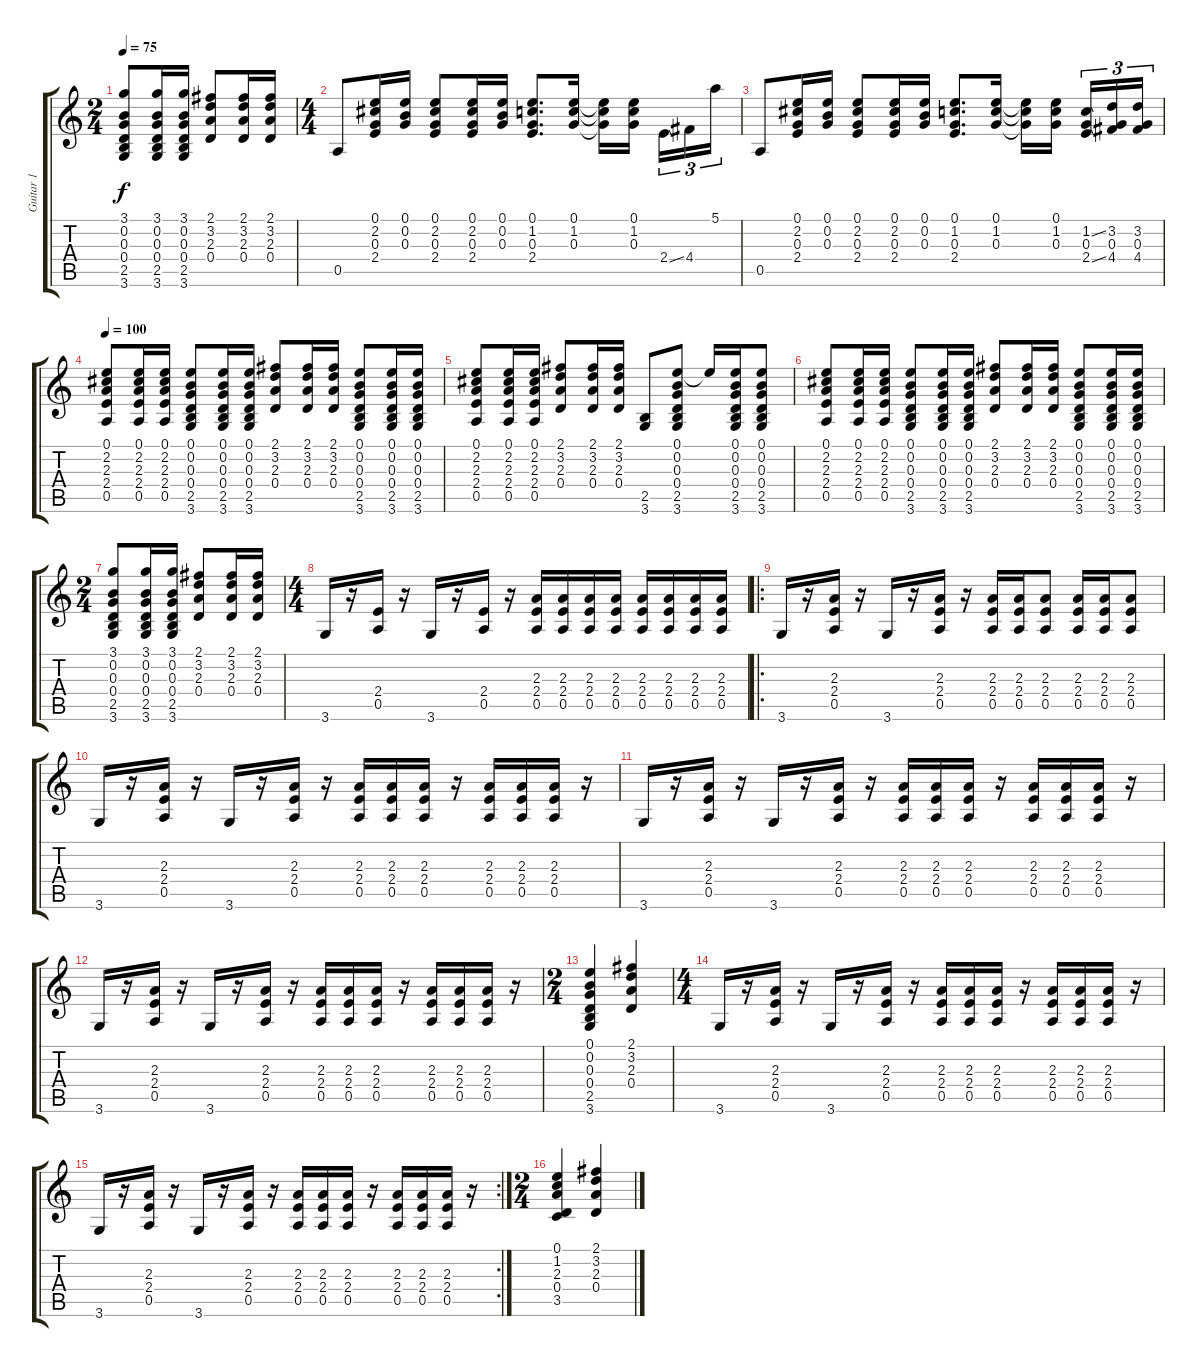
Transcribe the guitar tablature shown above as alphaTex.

\track ("Guitar 1" "Guitar 1") {instrument acousticguitarsteel}
\staff {score tabs}
\tuning (E4 B3 G3 D3 A2 E2) {hide}
\ts (2 4)
\tempo 75
\clef g2
\ks c
(3.1 0.2 0.3 0.4 2.5 3.6).8{dy f} (3.1 0.2 0.3 0.4 2.5 3.6).16 (3.1 0.2 0.3 0.4 2.5 3.6).16 (2.1 3.2 2.3 0.4).8 (2.1 3.2 2.3 0.4).16 (2.1 3.2 2.3 0.4).16 |
\ts (4 4)
0.5.8 (0.1 2.2 0.3 2.4).16 (0.1 0.2 0.3).16 (0.1 2.2 0.3 2.4).8 (0.1 2.2 0.3 2.4).16 (0.1 0.2 0.3).16 (0.1 1.2 0.3 2.4).8{d} (0.1 1.2 0.3).16 (0.1{t} 1.2{t} 0.3{t}).16 (0.1 1.2 0.3).16{beam splitsecondary} 2.4{ss}.16{tu (3 2)} 4.4.16{tu (3 2)} 5.1.16{tu (3 2)} |
0.5.8 (0.1 2.2 0.3 2.4).16 (0.1 0.2 0.3).16 (0.1 2.2 0.3 2.4).8 (0.1 2.2 0.3 2.4).16 (0.1 0.2 0.3).16 (0.1 1.2 0.3 2.4).8{d} (0.1 1.2 0.3).16 (0.1{t} 1.2{t} 0.3{t}).16 (0.1 1.2 0.3).16{beam splitsecondary} (1.2{ss} 0.3 2.4{ss}).16{tu (3 2)} (3.2 0.3 4.4).16{tu (3 2)} (3.2 0.3 4.4).16{tu (3 2)} |
\tempo 100
(0.1 2.2 2.3 2.4 0.5).8 (0.1 2.2 2.3 2.4 0.5).16 (0.1 2.2 2.3 2.4 0.5).16 (0.1 0.2 0.3 0.4 2.5 3.6).8 (0.1 0.2 0.3 0.4 2.5 3.6).16 (0.1 0.2 0.3 0.4 2.5 3.6).16 (2.1 3.2 2.3 0.4).8 (2.1 3.2 2.3 0.4).16 (2.1 3.2 2.3 0.4).16 (0.1 0.2 0.3 0.4 2.5 3.6).8 (0.1 0.2 0.3 0.4 2.5 3.6).16 (0.1 0.2 0.3 0.4 2.5 3.6).16 |
(0.1 2.2 2.3 2.4 0.5).8 (0.1 2.2 2.3 2.4 0.5).16 (0.1 2.2 2.3 2.4 0.5).16 (2.1 3.2 2.3 0.4).8 (2.1 3.2 2.3 0.4).16 (2.1 3.2 2.3 0.4).16 (2.5 3.6).8 (0.1 0.2 0.3 0.4 2.5 3.6).8 0.1{t}.16 (0.1 0.2 0.3 0.4 2.5 3.6).16 (0.1 0.2 0.3 0.4 2.5 3.6).8 |
(0.1 2.2 2.3 2.4 0.5).8 (0.1 2.2 2.3 2.4 0.5).16 (0.1 2.2 2.3 2.4 0.5).16 (0.1 0.2 0.3 0.4 2.5 3.6).8 (0.1 0.2 0.3 0.4 2.5 3.6).16 (0.1 0.2 0.3 0.4 2.5 3.6).16 (2.1 3.2 2.3 0.4).8 (2.1 3.2 2.3 0.4).16 (2.1 3.2 2.3 0.4).16 (0.1 0.2 0.3 0.4 2.5 3.6).8 (0.1 0.2 0.3 0.4 2.5 3.6).16 (0.1 0.2 0.3 0.4 2.5 3.6).16 |
\ts (2 4)
(3.1 0.2 0.3 0.4 2.5 3.6).8 (3.1 0.2 0.3 0.4 2.5 3.6).16 (3.1 0.2 0.3 0.4 2.5 3.6).16 (2.1 3.2 2.3 0.4).8 (2.1 3.2 2.3 0.4).16 (2.1 3.2 2.3 0.4).16 |
\ts (4 4)
3.6.16 r.16 (2.4 0.5).16 r.16 3.6.16 r.16 (2.4 0.5).16 r.16 (2.3 2.4 0.5).16 (2.3 2.4 0.5).16 (2.3 2.4 0.5).16 (2.3 2.4 0.5).16 (2.3 2.4 0.5).16 (2.3 2.4 0.5).16 (2.3 2.4 0.5).16 (2.3 2.4 0.5).16 |
\ro
3.6.16 r.16 (2.3 2.4 0.5).16 r.16 3.6.16 r.16 (2.3 2.4 0.5).16 r.16 (2.3 2.4 0.5).16 (2.3 2.4 0.5).16 (2.3 2.4 0.5).8 (2.3 2.4 0.5).16 (2.3 2.4 0.5).16 (2.3 2.4 0.5).8 |
3.6.16 r.16 (2.3 2.4 0.5).16 r.16 3.6.16 r.16 (2.3 2.4 0.5).16 r.16 (2.3 2.4 0.5).16 (2.3 2.4 0.5).16 (2.3 2.4 0.5).16 r.16 (2.3 2.4 0.5).16 (2.3 2.4 0.5).16 (2.3 2.4 0.5).16 r.16 |
3.6.16 r.16 (2.3 2.4 0.5).16 r.16 3.6.16 r.16 (2.3 2.4 0.5).16 r.16 (2.3 2.4 0.5).16 (2.3 2.4 0.5).16 (2.3 2.4 0.5).16 r.16 (2.3 2.4 0.5).16 (2.3 2.4 0.5).16 (2.3 2.4 0.5).16 r.16 |
3.6.16 r.16 (2.3 2.4 0.5).16 r.16 3.6.16 r.16 (2.3 2.4 0.5).16 r.16 (2.3 2.4 0.5).16 (2.3 2.4 0.5).16 (2.3 2.4 0.5).16 r.16 (2.3 2.4 0.5).16 (2.3 2.4 0.5).16 (2.3 2.4 0.5).16 r.16 |
\ts (2 4)
(0.1 0.2 0.3 0.4 2.5 3.6).4 (2.1 3.2 2.3 0.4).4 |
\ts (4 4)
3.6.16 r.16 (2.3 2.4 0.5).16 r.16 3.6.16 r.16 (2.3 2.4 0.5).16 r.16 (2.3 2.4 0.5).16 (2.3 2.4 0.5).16 (2.3 2.4 0.5).16 r.16 (2.3 2.4 0.5).16 (2.3 2.4 0.5).16 (2.3 2.4 0.5).16 r.16 |
\rc 2
3.6.16 r.16 (2.3 2.4 0.5).16 r.16 3.6.16 r.16 (2.3 2.4 0.5).16 r.16 (2.3 2.4 0.5).16 (2.3 2.4 0.5).16 (2.3 2.4 0.5).16 r.16 (2.3 2.4 0.5).16 (2.3 2.4 0.5).16 (2.3 2.4 0.5).16 r.16 |
\ts (2 4)
(0.1 1.2 2.3 0.4 3.5).4 (2.1 3.2 2.3 0.4).4
